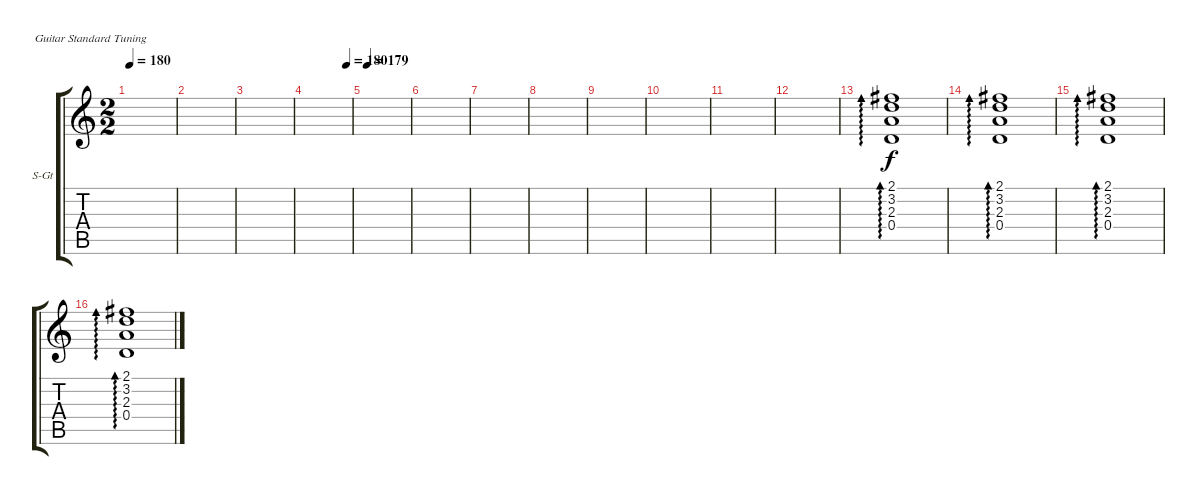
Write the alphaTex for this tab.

\defaultSystemsLayout 4
\bracketExtendMode groupsimilarinstruments
\firstSystemTrackNameOrientation horizontal
\otherSystemsTrackNameOrientation horizontal
\track ("Steel Guitar" "S-Gt") {instrument acousticguitarsteel}
\staff {score tabs}
\tuning (E4 B3 G3 D3 A2 E2)
\ts (2 2)
\tempo 180
\clef g2
\scale
0.333333
\ks c
|
\scale
0.333333 |
\scale
0.333333 |
\tempo (180 0.894737)
\scale
0.333333 |
\tempo (179 0.0526316)
\scale
0.333333 |
\scale
0.333333 |
\scale
0.333333 |
\scale
0.333333 |
\scale
0.333333 |
\scale
0.333333 |
\scale
0.333333 |
\scale
0.333333 |
\scale
0.333333 (2.3 3.2 2.1 0.4).1{ad 0} |
\scale
0.333333 (2.3 3.2 2.1 0.4).1{ad 0} |
\scale
0.333333 (2.3 3.2 2.1 0.4).1{ad 0} |
\scale
0.333333 (2.3 3.2 2.1 0.4).1{ad 0}
